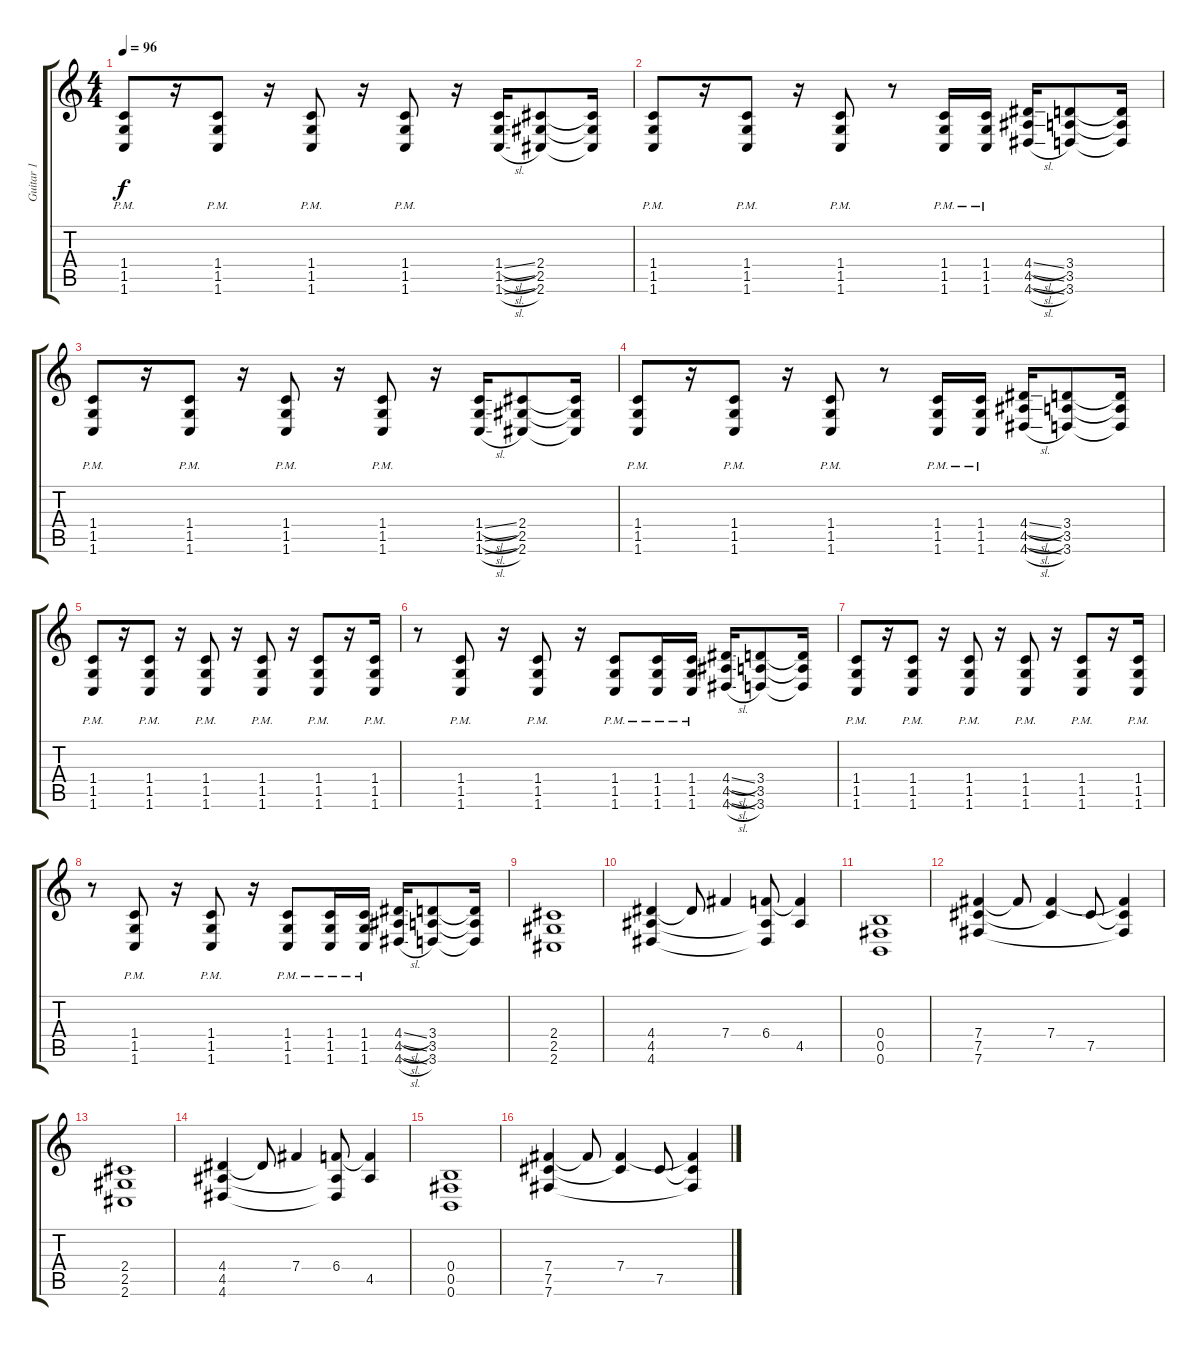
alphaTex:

\track ("Guitar 1" "Guitar 1") {instrument distortionguitar}
\staff {score tabs}
\tuning (Db4 Ab3 E3 B2 Gb2 B1) {hide}
\ts (4 4)
\tempo 96
\clef g2
\ks c
(1.4{pm} 1.5{pm} 1.6{pm}).8{dy f} r.16 (1.4{pm} 1.5{pm} 1.6{pm}).8 r.16 (1.4{pm} 1.5{pm} 1.6{pm}).8 r.16 (1.4{pm} 1.5{pm} 1.6{pm}).8 r.16 (1.4{sl} 1.5{sl} 1.6{sl}).16 (2.4 2.5 2.6).8 (2.4{t} 2.5{t} 2.6{t}).16 |
(1.4{pm} 1.5{pm} 1.6{pm}).8 r.16 (1.4{pm} 1.5{pm} 1.6{pm}).8 r.16 (1.4{pm} 1.5{pm} 1.6{pm}).8 r.8 (1.4{pm} 1.5{pm} 1.6{pm}).16 (1.4{pm} 1.5{pm} 1.6{pm}).16 (4.4{sl} 4.5{sl} 4.6{sl}).16 (3.4 3.5 3.6).8 (3.4{t} 3.5{t} 3.6{t}).16 |
(1.4{pm} 1.5{pm} 1.6{pm}).8 r.16 (1.4{pm} 1.5{pm} 1.6{pm}).8 r.16 (1.4{pm} 1.5{pm} 1.6{pm}).8 r.16 (1.4{pm} 1.5{pm} 1.6{pm}).8 r.16 (1.4{sl} 1.5{sl} 1.6{sl}).16 (2.4 2.5 2.6).8 (2.4{t} 2.5{t} 2.6{t}).16 |
(1.4{pm} 1.5{pm} 1.6{pm}).8 r.16 (1.4{pm} 1.5{pm} 1.6{pm}).8 r.16 (1.4{pm} 1.5{pm} 1.6{pm}).8 r.8 (1.4{pm} 1.5{pm} 1.6{pm}).16 (1.4{pm} 1.5{pm} 1.6{pm}).16 (4.4{sl} 4.5{sl} 4.6{sl}).16 (3.4 3.5 3.6).8 (3.4{t} 3.5{t} 3.6{t}).16 |
(1.4{pm} 1.5{pm} 1.6{pm}).8 r.16 (1.4{pm} 1.5{pm} 1.6{pm}).8 r.16 (1.4{pm} 1.5{pm} 1.6{pm}).8 r.16 (1.4{pm} 1.5{pm} 1.6{pm}).8 r.16 (1.4{pm} 1.5{pm} 1.6{pm}).8 r.16 (1.4{pm} 1.5{pm} 1.6{pm}).16 |
r.8 (1.4{pm} 1.5{pm} 1.6{pm}).8 r.16 (1.4{pm} 1.5{pm} 1.6{pm}).8 r.16 (1.4{pm} 1.5{pm} 1.6{pm}).8 (1.4{pm} 1.5{pm} 1.6{pm}).16 (1.4{pm} 1.5{pm} 1.6{pm}).16 (4.4{sl} 4.5{sl} 4.6{sl}).16 (3.4 3.5 3.6).8 (3.4{t} 3.5{t} 3.6{t}).16 |
(1.4{pm} 1.5{pm} 1.6{pm}).8 r.16 (1.4{pm} 1.5{pm} 1.6{pm}).8 r.16 (1.4{pm} 1.5{pm} 1.6{pm}).8 r.16 (1.4{pm} 1.5{pm} 1.6{pm}).8 r.16 (1.4{pm} 1.5{pm} 1.6{pm}).8 r.16 (1.4{pm} 1.5{pm} 1.6{pm}).16 |
r.8 (1.4{pm} 1.5{pm} 1.6{pm}).8 r.16 (1.4{pm} 1.5{pm} 1.6{pm}).8 r.16 (1.4{pm} 1.5{pm} 1.6{pm}).8 (1.4{pm} 1.5{pm} 1.6{pm}).16 (1.4{pm} 1.5{pm} 1.6{pm}).16 (4.4{sl} 4.5{sl} 4.6{sl}).16 (3.4 3.5 3.6).8 (3.4{t} 3.5{t} 3.6{t}).16 |
(2.4 2.5 2.6).1 |
(4.4 4.5 4.6).4 4.4{t}.8 7.4.4 (6.4 4.5{t} 4.6{t}).8 (6.4{t} 4.5).4 |
(0.4 0.5 0.6).1 |
(7.4 7.5 7.6).4 7.4{t}.8 (7.4 7.5{t}).4 7.5.8 (7.4{t} 7.5{t} 7.6{t}).4 |
(2.4 2.5 2.6).1 |
(4.4 4.5 4.6).4 4.4{t}.8 7.4.4 (6.4 4.5{t} 4.6{t}).8 (6.4{t} 4.5).4 |
(0.4 0.5 0.6).1 |
(7.4 7.5 7.6).4 7.4{t}.8 (7.4 7.5{t}).4 7.5.8 (7.4{t} 7.5{t} 7.6{t}).4
